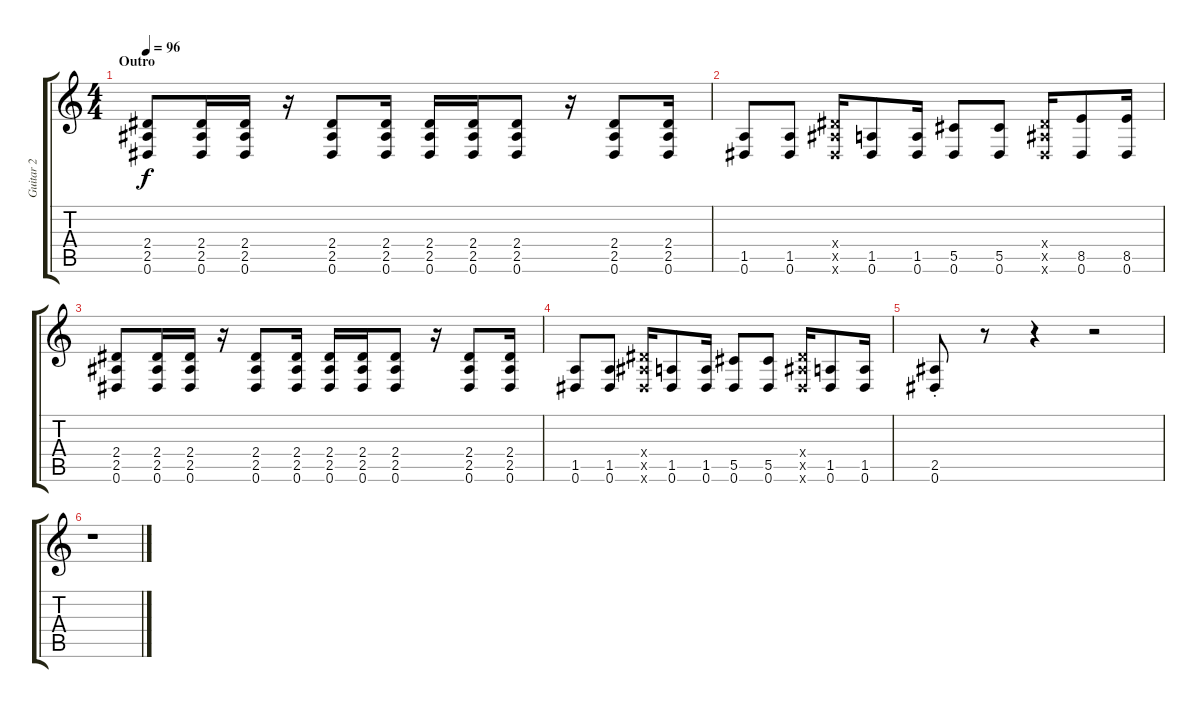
\track ("Guitar 2" "Guitar 2") {instrument distortionguitar}
\staff {score tabs}
\tuning (Eb4 Bb3 Gb3 Db3 Ab2 Eb2) {hide}
\ts (4 4)
\section ("" "Outro")
\tempo 96
\clef g2
\ks c
(2.4 2.5 0.6).8{dy f} (2.4 2.5 0.6).16 (2.4 2.5 0.6).16 r.16 (2.4 2.5 0.6).8 (2.4 2.5 0.6).16 (2.4 2.5 0.6).16 (2.4 2.5 0.6).16 (2.4 2.5 0.6).8 r.16 (2.4 2.5 0.6).8 (2.4 2.5 0.6).16 |
(1.5 0.6).8 (1.5 0.6).8 (2.4{x} 2.5{x} 0.6{x}).16 (1.5 0.6).8 (1.5 0.6).16 (5.5 0.6).8 (5.5 0.6).8 (2.4{x} 2.5{x} 0.6{x}).16 (8.5 0.6).8 (8.5 0.6).16 |
(2.4 2.5 0.6).8 (2.4 2.5 0.6).16 (2.4 2.5 0.6).16 r.16 (2.4 2.5 0.6).8 (2.4 2.5 0.6).16 (2.4 2.5 0.6).16 (2.4 2.5 0.6).16 (2.4 2.5 0.6).8 r.16 (2.4 2.5 0.6).8 (2.4 2.5 0.6).16 |
(1.5 0.6).8 (1.5 0.6).8 (2.4{x} 2.5{x} 0.6{x}).16 (1.5 0.6).8 (1.5 0.6).16 (5.5 0.6).8 (5.5 0.6).8 (2.4{x} 2.5{x} 0.6{x}).16 (1.5 0.6).8 (1.5 0.6).16 |
(2.5{st} 0.6{st}).8 r.8 r.4 r.2 |
r.1
